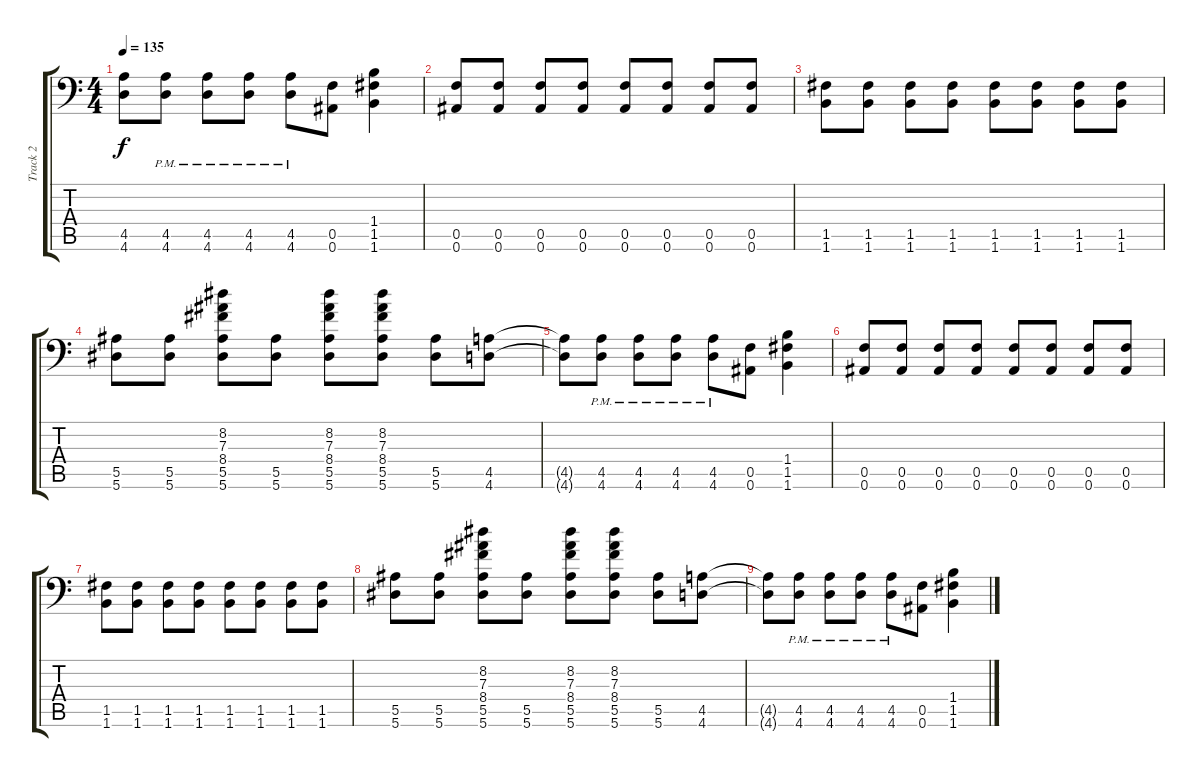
\track ("Track 2" "Track 2") {instrument distortionguitar}
\staff {score tabs}
\tuning (C4 G3 Eb3 Bb2 F2 Bb1) {hide}
\ts (4 4)
\tempo 135
\clef f4
\ks c
(4.5{t} 4.6{t}).8{dy f} (4.5{pm} 4.6{pm}).8 (4.5{pm} 4.6{pm}).8 (4.5{pm} 4.6{pm}).8 (4.5{pm} 4.6{pm}).8 (0.5 0.6).8 (1.4 1.5 1.6).4 |
(0.5 0.6).8{volume 8} (0.5 0.6).8 (0.5 0.6).8 (0.5 0.6).8 (0.5 0.6).8 (0.5 0.6).8 (0.5 0.6).8 (0.5 0.6).8 |
(1.5 1.6).8 (1.5 1.6).8 (1.5 1.6).8 (1.5 1.6).8 (1.5 1.6).8 (1.5 1.6).8 (1.5 1.6).8 (1.5 1.6).8 |
(5.5 5.6).8 (5.5 5.6).8 (8.2 7.3 8.4 5.5 5.6).8 (5.5 5.6).8 (8.2 7.3 8.4 5.5 5.6).8 (8.2 7.3 8.4 5.5 5.6).8 (5.5 5.6).8 (4.5 4.6).8 |
(4.5{t} 4.6{t}).8 (4.5{pm} 4.6{pm}).8 (4.5{pm} 4.6{pm}).8 (4.5{pm} 4.6{pm}).8 (4.5{pm} 4.6{pm}).8 (0.5 0.6).8 (1.4 1.5 1.6).4 |
(0.5 0.6).8{volume 0} (0.5 0.6).8 (0.5 0.6).8 (0.5 0.6).8 (0.5 0.6).8 (0.5 0.6).8 (0.5 0.6).8 (0.5 0.6).8 |
(1.5 1.6).8 (1.5 1.6).8 (1.5 1.6).8 (1.5 1.6).8 (1.5 1.6).8 (1.5 1.6).8 (1.5 1.6).8 (1.5 1.6).8 |
(5.5 5.6).8 (5.5 5.6).8 (8.2 7.3 8.4 5.5 5.6).8 (5.5 5.6).8 (8.2 7.3 8.4 5.5 5.6).8 (8.2 7.3 8.4 5.5 5.6).8 (5.5 5.6).8 (4.5 4.6).8 |
(4.5{t} 4.6{t}).8 (4.5{pm} 4.6{pm}).8 (4.5{pm} 4.6{pm}).8 (4.5{pm} 4.6{pm}).8 (4.5{pm} 4.6{pm}).8 (0.5 0.6).8 (1.4 1.5 1.6).4
